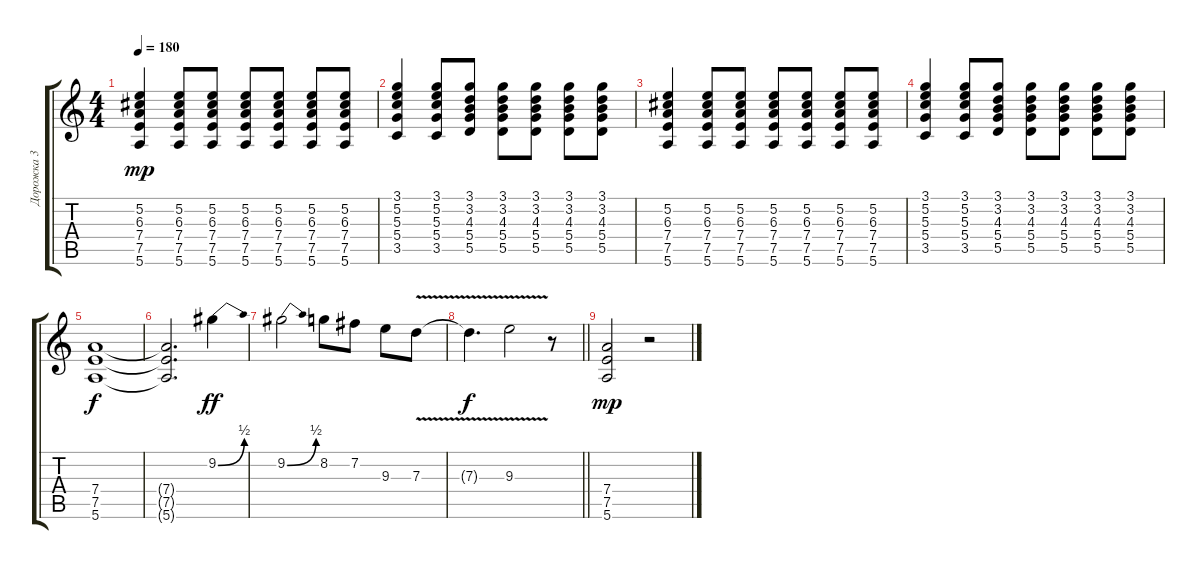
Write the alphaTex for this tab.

\track ("Дорожка 3" "Дорожка 3") {instrument overdrivenguitar}
\staff {score tabs}
\tuning (E4 B3 G3 D3 A2 E2) {hide}
\ts (4 4)
\tempo 180
\clef g2
\ks c
(5.2 6.3 7.4 7.5 5.6).4{dy mp} (5.2 6.3 7.4 7.5 5.6).8 (5.2 6.3 7.4 7.5 5.6).8 (5.2 6.3 7.4 7.5 5.6).8 (5.2 6.3 7.4 7.5 5.6).8 (5.2 6.3 7.4 7.5 5.6).8 (5.2 6.3 7.4 7.5 5.6).8 |
(3.1 5.2 5.3 5.4 3.5).4 (3.1 5.2 5.3 5.4 3.5).8 (3.1 3.2 4.3 5.4 5.5).8 (3.1 3.2 4.3 5.4 5.5).8 (3.1 3.2 4.3 5.4 5.5).8 (3.1 3.2 4.3 5.4 5.5).8 (3.1 3.2 4.3 5.4 5.5).8 |
(5.2 6.3 7.4 7.5 5.6).4 (5.2 6.3 7.4 7.5 5.6).8 (5.2 6.3 7.4 7.5 5.6).8 (5.2 6.3 7.4 7.5 5.6).8 (5.2 6.3 7.4 7.5 5.6).8 (5.2 6.3 7.4 7.5 5.6).8 (5.2 6.3 7.4 7.5 5.6).8 |
(3.1 5.2 5.3 5.4 3.5).4 (3.1 5.2 5.3 5.4 3.5).8 (3.1 3.2 4.3 5.4 5.5).8 (3.1 3.2 4.3 5.4 5.5).8 (3.1 3.2 4.3 5.4 5.5).8 (3.1 3.2 4.3 5.4 5.5).8 (3.1 3.2 4.3 5.4 5.5).8 |
(7.4 7.5 5.6).1{dy f} |
(7.4{t} 7.5{t} 5.6{t}).2{d} 9.2{be (bend 0 0 60 2)}.4{dy ff} |
9.2{be (bend 0 0 60 2)}.2 8.2.8 7.2.8 9.3.8 7.3{v}.8 |
\barLineRight lightlight
7.3{t}.4{d dy f} 9.3{v}.2 r.8 |
(7.4 7.5 5.6).2{dy mp} r.2
